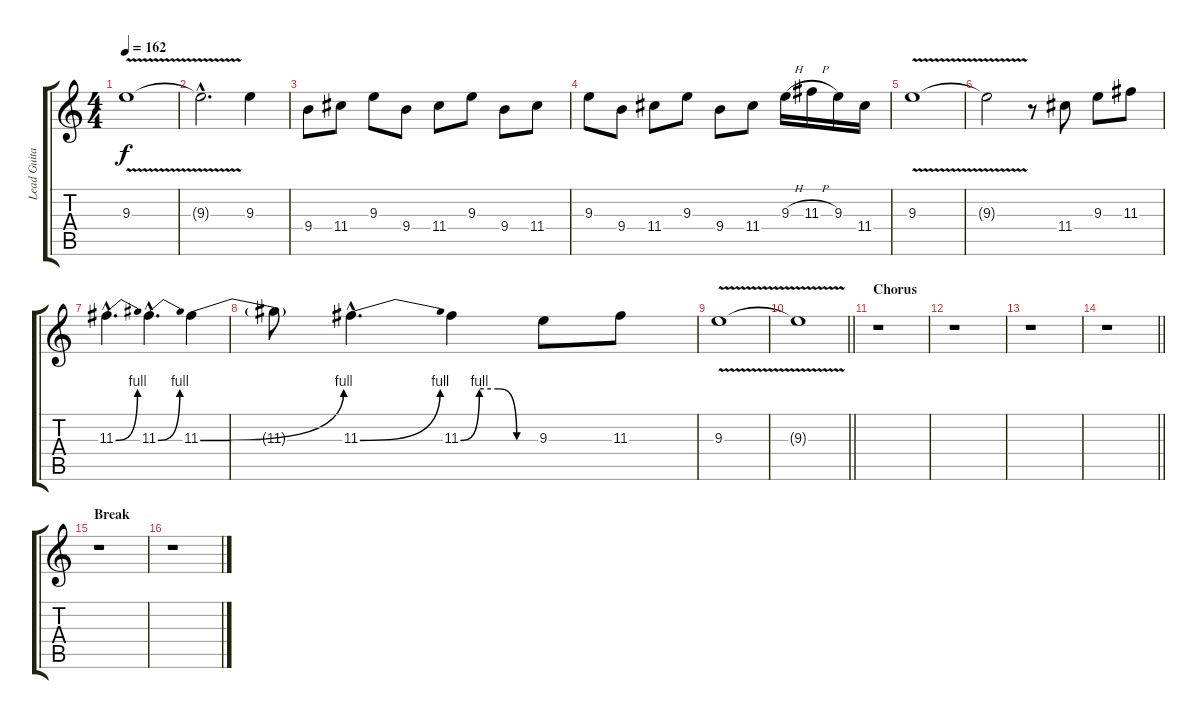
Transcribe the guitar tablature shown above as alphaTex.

\track ("Lead Guitar" "Lead Guita") {instrument distortionguitar}
\staff {score tabs}
\tuning (E4 B3 G3 D3 A2 E2) {hide}
\ts (4 4)
\tempo 162
\clef g2
\ks c
9.3{v}.1{dy f} |
9.3{hac t}.2{d} 9.3.4 |
9.4.8 11.4.8 9.3.8 9.4.8 11.4.8 9.3.8 9.4.8 11.4.8 |
9.3.8 9.4.8 11.4.8 9.3.8 9.4.8 11.4.8 9.3{h}.16 11.3{h}.16 9.3.16 11.4.16 |
9.3{v}.1 |
9.3{t}.2 r.8 11.4.8 9.3.8 11.3.8 |
11.3{be (bend 0 0 60 4) hac}.4{d} 11.3{be (bend 0 0 60 4) hac}.4{d} 11.3{be (bend 0 0 60 4)}.4 |
11.3{t}.8 11.3{be (bend 0 0 60 4) hac}.4{d} 11.3{be (custom 0 0 15 4 30 4 45 0 60 0)}.4 9.3.8 11.3.8 |
9.3{v}.1 |
\barLineRight lightlight
9.3{t}.1 |
\section ("" "Chorus")
r.1 |
r.1 |
r.1 |
\barLineRight lightlight
r.1 |
\section ("" "Break")
r.1 |
r.1
